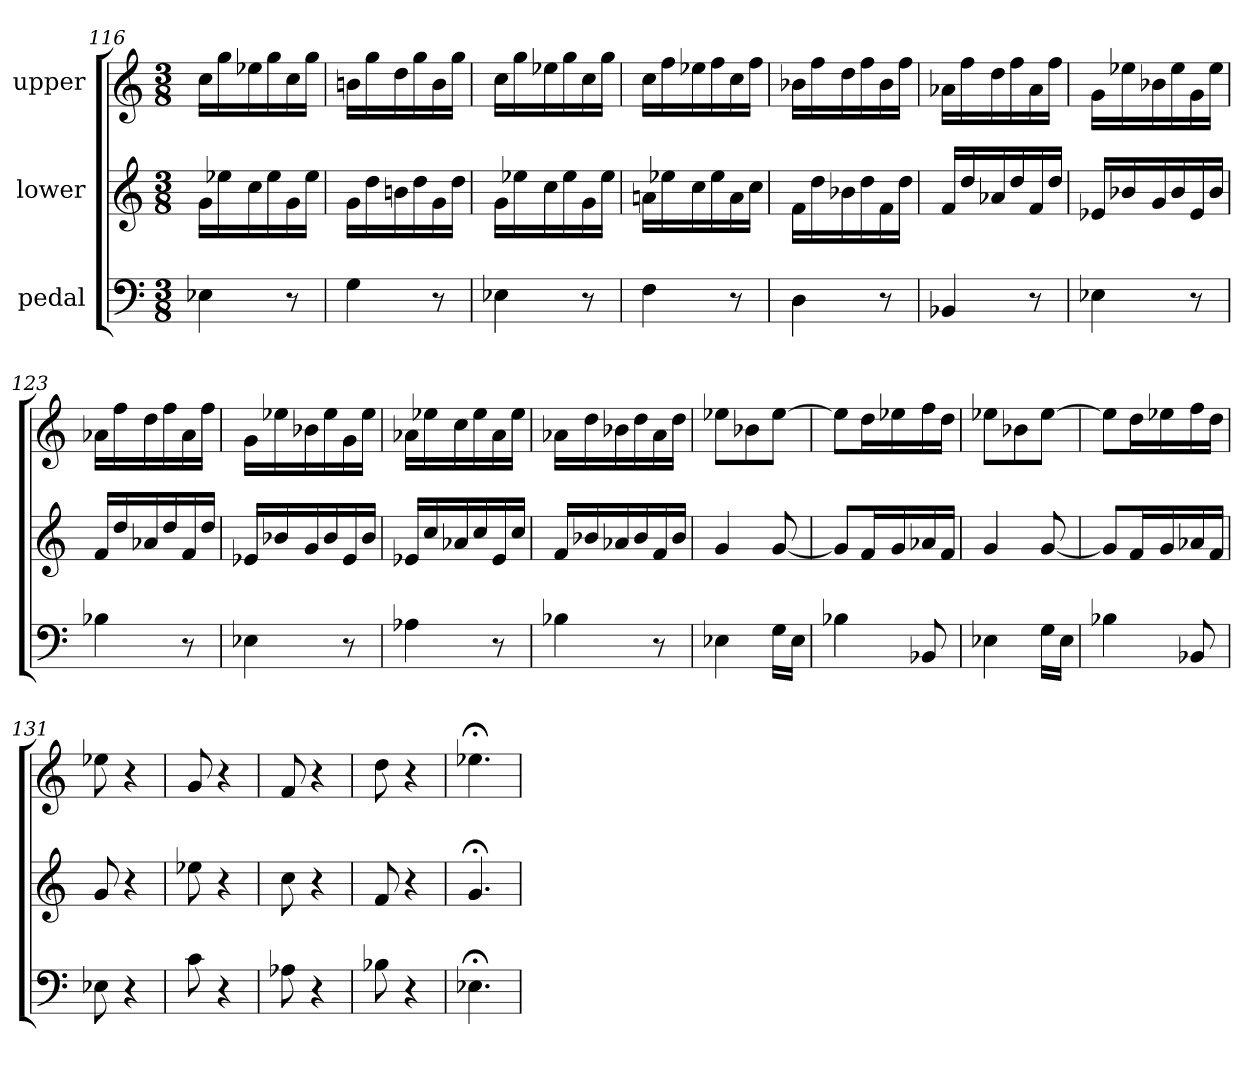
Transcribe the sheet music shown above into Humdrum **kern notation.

**kern	**kern	**kern
*part3	*part2	*part1
*staff3	*staff2	*staff1
*I"pedal	*I"lower	*I"upper
*clefF4	*clefG2	*clefG2
*M3/8	*M3/8	*M3/8
=116	=116	=116
4E-\	16g\LL	16cc\LL
.	16ee-\	16gg\
.	16cc\	16ee-\
.	16ee-\	16gg\
8r	16g\	16cc\
.	16ee-\JJ	16gg\JJ
=117	=117	=117
4G\	16g\LL	16bn\LL
.	16dd\	16gg\
.	16bn\	16dd\
.	16dd\	16gg\
8r	16g\	16b\
.	16dd\JJ	16gg\JJ
!!LO:PB:g=z
=118	=118	=118
4E-\	16g\LL	16cc\LL
.	16ee-\	16gg\
.	16cc\	16ee-\
.	16ee-\	16gg\
8r	16g\	16cc\
.	16ee-\JJ	16gg\JJ
=119	=119	=119
4F\	16an\LL	16cc\LL
.	16ee-\	16ff\
.	16cc\	16ee-\
.	16ee-\	16ff\
8r	16a\	16cc\
.	16cc\JJ	16ff\JJ
=120	=120	=120
4D\	16f\LL	16b-\LL
.	16dd\	16ff\
.	16b-\	16dd\
.	16dd\	16ff\
8r	16f\	16b-\
.	16dd\JJ	16ff\JJ
=121	=121	=121
4BB-/	16f/LL	16a-\LL
.	16dd/	16ff\
.	16a-/	16dd\
.	16dd/	16ff\
8r	16f/	16a-\
.	16dd/JJ	16ff\JJ
=122	=122	=122
4E-\	16e-/LL	16g\LL
.	16b-/	16ee-\
.	16g/	16b-\
.	16b-/	16ee-\
8r	16e-/	16g\
.	16b-/JJ	16ee-\JJ
=123	=123	=123
4B-\	16f/LL	16a-\LL
.	16dd/	16ff\
.	16a-/	16dd\
.	16dd/	16ff\
8r	16f/	16a-\
.	16dd/JJ	16ff\JJ
!!LO:LB:g=z
=124	=124	=124
4E-\	16e-/LL	16g\LL
.	16b-/	16ee-\
.	16g/	16b-\
.	16b-/	16ee-\
8r	16e-/	16g\
.	16b-/JJ	16ee-\JJ
=125	=125	=125
4A-\	16e-/LL	16a-\LL
.	16cc/	16ee-\
.	16a-/	16cc\
.	16cc/	16ee-\
8r	16e-/	16a-\
.	16cc/JJ	16ee-\JJ
=126	=126	=126
4B-\	16f/LL	16a-\LL
.	16b-/	16dd\
.	16a-/	16b-\
.	16b-/	16dd\
8r	16f/	16a-\
.	16b-/JJ	16dd\JJ
=127	=127	=127
4E-\	4g/	8ee-\L
.	.	8b-\
16G\LL	[8g/	[8ee-\J
16E-\JJ	.	.
=128	=128	=128
4B-\	8g/L]	8ee-\L]
.	16f/L	16dd\L
.	16g/	16ee-\
8BB-/	16a-/	16ff\
.	16f/JJ	16dd\JJ
=129	=129	=129
4E-\	4g/	8ee-\L
.	.	8b-\
16G\LL	[8g/	[8ee-\J
16E-\JJ	.	.
=130	=130	=130
4B-\	8g/L]	8ee-\L]
.	16f/L	16dd\L
.	16g/	16ee-\
8BB-/	16a-/	16ff\
.	16f/JJ	16dd\JJ
=131	=131	=131
8E-\	8g/	8ee-\
4r	4r	4r
!!LO:LB:g=z
=132	=132	=132
8c\	8ee-\	8g/
4r	4r	4r
=133	=133	=133
8A-\	8cc\	8f/
4r	4r	4r
=134	=134	=134
8B-\	8f/	8dd\
4r	4r	4r
=135	=135	=135
4.E-;<\	4.g;</	4.ee-;<\
=	=	=
*-	*-	*-
